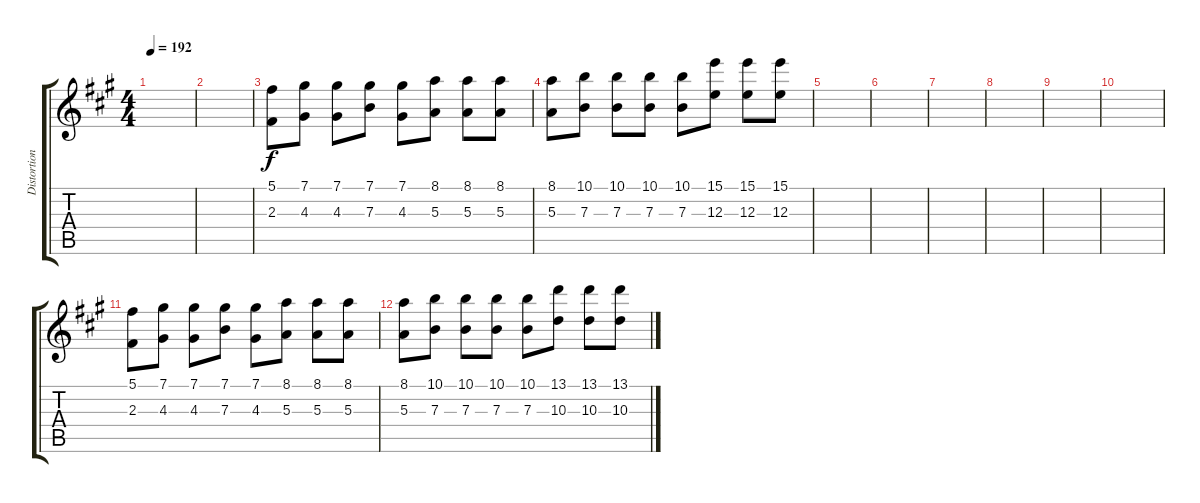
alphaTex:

\track ("Distortion Guitar Lead" "Distortion") {instrument distortionguitar}
\staff {score tabs}
\tuning (Db4 Ab3 E3 B2 Gb2 B1) {hide}
\ts (4 4)
\tempo 192
\clef g2
\ks a
|
|
(5.1 2.3).8 (7.1 4.3).8 (7.1 4.3).8 (7.1 7.3).8 (7.1 4.3).8 (8.1 5.3).8 (8.1 5.3).8 (8.1 5.3).8 |
(8.1 5.3).8 (10.1 7.3).8 (10.1 7.3).8 (10.1 7.3).8 (10.1 7.3).8 (15.1 12.3).8 (15.1 12.3).8 (15.1 12.3).8 |
|
|
|
|
|
|
(5.1 2.3).8 (7.1 4.3).8 (7.1 4.3).8 (7.1 7.3).8 (7.1 4.3).8 (8.1 5.3).8 (8.1 5.3).8 (8.1 5.3).8 |
(8.1 5.3).8 (10.1 7.3).8 (10.1 7.3).8 (10.1 7.3).8 (10.1 7.3).8 (13.1 10.3).8 (13.1 10.3).8 (13.1 10.3).8
